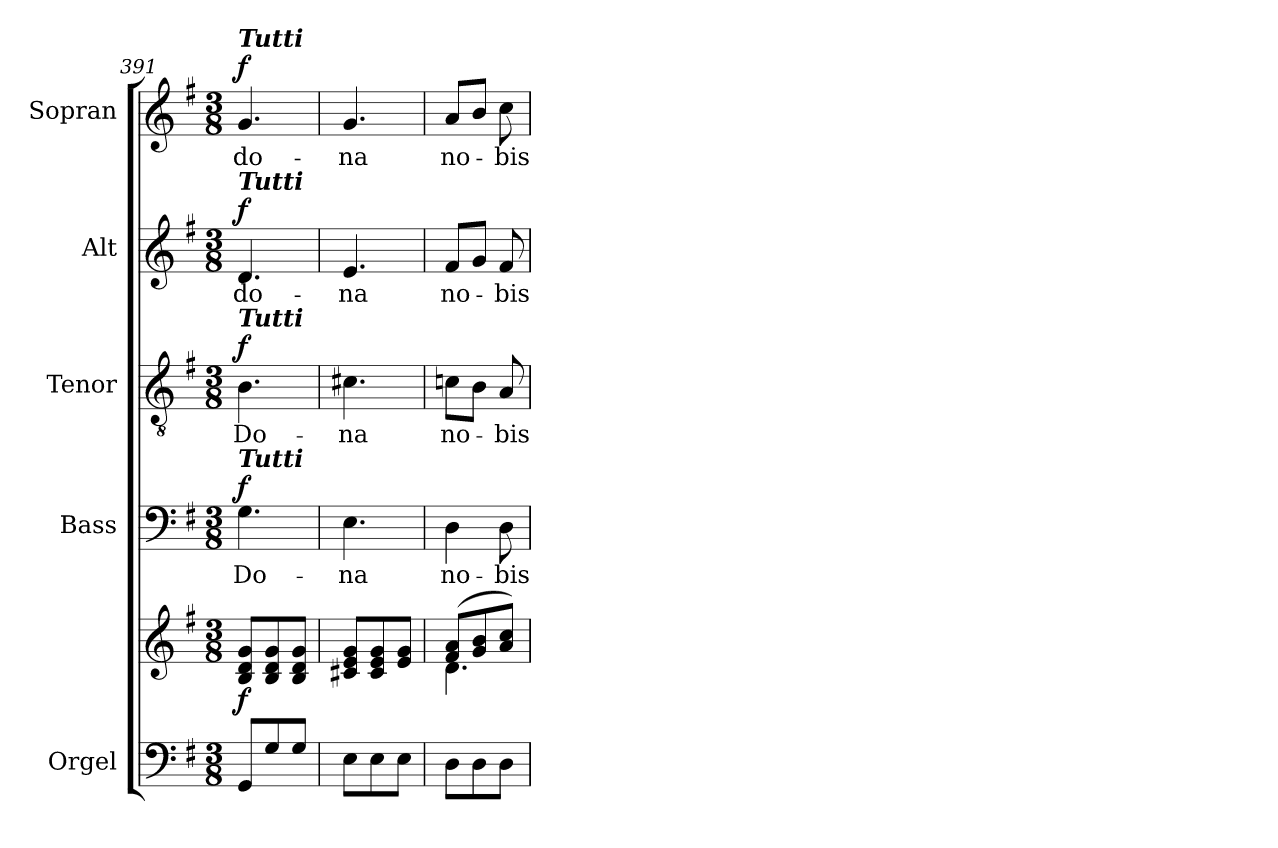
**kern	**kern	**dynam	**kern	**text	**dynam	**kern	**text	**dynam	**kern	**text	**dynam	**kern	**text	**dynam
*part5	*part5	*part5	*part4	*part4	*part4	*part3	*part3	*part3	*part2	*part2	*part2	*part1	*part1	*part1
*staff6	*staff5	*staff5/6	*staff4	*staff4	*staff4	*staff3	*staff3	*staff3	*staff2	*staff2	*staff2	*staff1	*staff1	*staff1
*I"Orgel	*	*	*I"Bass	*	*	*I"Tenor	*	*	*I"Alt	*	*	*I"Sopran	*	*
*I'Org.	*	*	*I'B.	*	*	*I'T.	*	*	*I'A.	*	*	*I'S.	*	*
*clefF4	*clefG2	*	*clefF4	*	*	*clefGv2	*	*	*clefG2	*	*	*clefG2	*	*
*k[f#]	*k[f#]	*	*k[f#]	*	*	*k[f#]	*	*	*k[f#]	*	*	*k[f#]	*	*
*G:	*G:	*	*G:	*	*	*G:	*	*	*G:	*	*	*G:	*	*
*M3/8	*M3/8	*	*M3/8	*	*	*M3/8	*	*	*M3/8	*	*	*M3/8	*	*
=391	=391	=391	=391	=391	=391	=391	=391	=391	=391	=391	=391	=391	=391	=391
!	!	!	!	!	!	!	!	!	!	!	!	!LO:TX:a:Bi:t=Tutti	!	!
!	!	!	!	!	!	!	!	!	!LO:TX:a:Bi:t=Tutti	!	!	!	!	!
!	!	!	!	!	!	!LO:TX:a:Bi:t=Tutti	!	!	!	!	!	!	!	!
!	!	!	!LO:TX:a:Bi:t=Tutti	!	!	!	!	!	!	!	!	!	!	!
!	!	!LO:DY:b	!	!LO:LY:b	!LO:DY:a	!	!LO:LY:b	!LO:DY:a	!	!LO:LY:b	!LO:DY:a	!	!LO:LY:b	!LO:DY:a
8GG/L	8B/ 8d/ 8g/L	f	4.G\	Do-	f	4.B\	Do-	f	4.d/	do-	f	4.g/	do-	f
8G/	8B/ 8d/ 8g/	.	.	.	.	.	.	.	.	.	.	.	.	.
8G/J	8B/ 8d/ 8g/J	.	.	.	.	.	.	.	.	.	.	.	.	.
!!LO:PB:g=z
=392	=392	=392	=392	=392	=392	=392	=392	=392	=392	=392	=392	=392	=392	=392
!	!	!	!	!LO:LY:b	!	!	!LO:LY:b	!	!	!LO:LY:b	!	!	!LO:LY:b	!
8E\L	8c#X/ 8e/ 8g/L	.	4.E\	-na	.	4.c#X\	-na	.	4.e/	-na	.	4.g/	-na	.
8E\	8c#/ 8e/ 8g/	.	.	.	.	.	.	.	.	.	.	.	.	.
8E\J	8e/ 8g/J	.	.	.	.	.	.	.	.	.	.	.	.	.
=393	=393	=393	=393	=393	=393	=393	=393	=393	=393	=393	=393	=393	=393	=393
*	*^	*	*	*	*	*	*	*	*	*	*	*	*	*
!	!	!	!	!	!LO:LY:b	!	!	!LO:LY:b	!	!	!LO:LY:b	!	!	!LO:LY:b	!
8D\L	(>8f#/ 8a/L	4.d\	.	4D\	no-	.	8cn\L	no-	.	8f#/L	no-	.	8a/L	no-	.
8D\	8g/ 8b/	.	.	.	.	.	8B\J	.	.	8g/J	.	.	8b/J	.	.
!	!	!	!	!	!LO:LY:b	!	!	!LO:LY:b	!	!	!LO:LY:b	!	!	!LO:LY:b	!
8D\J	8a/ 8cc/J)	.	.	8D\	-bis	.	8A/	-bis	.	8f#/	-bis	.	8cc\	-bis	.
*	*v	*v	*	*	*	*	*	*	*	*	*	*	*	*	*
=	=	=	=	=	=	=	=	=	=	=	=	=	=	=
*-	*-	*-	*-	*-	*-	*-	*-	*-	*-	*-	*-	*-	*-	*-
